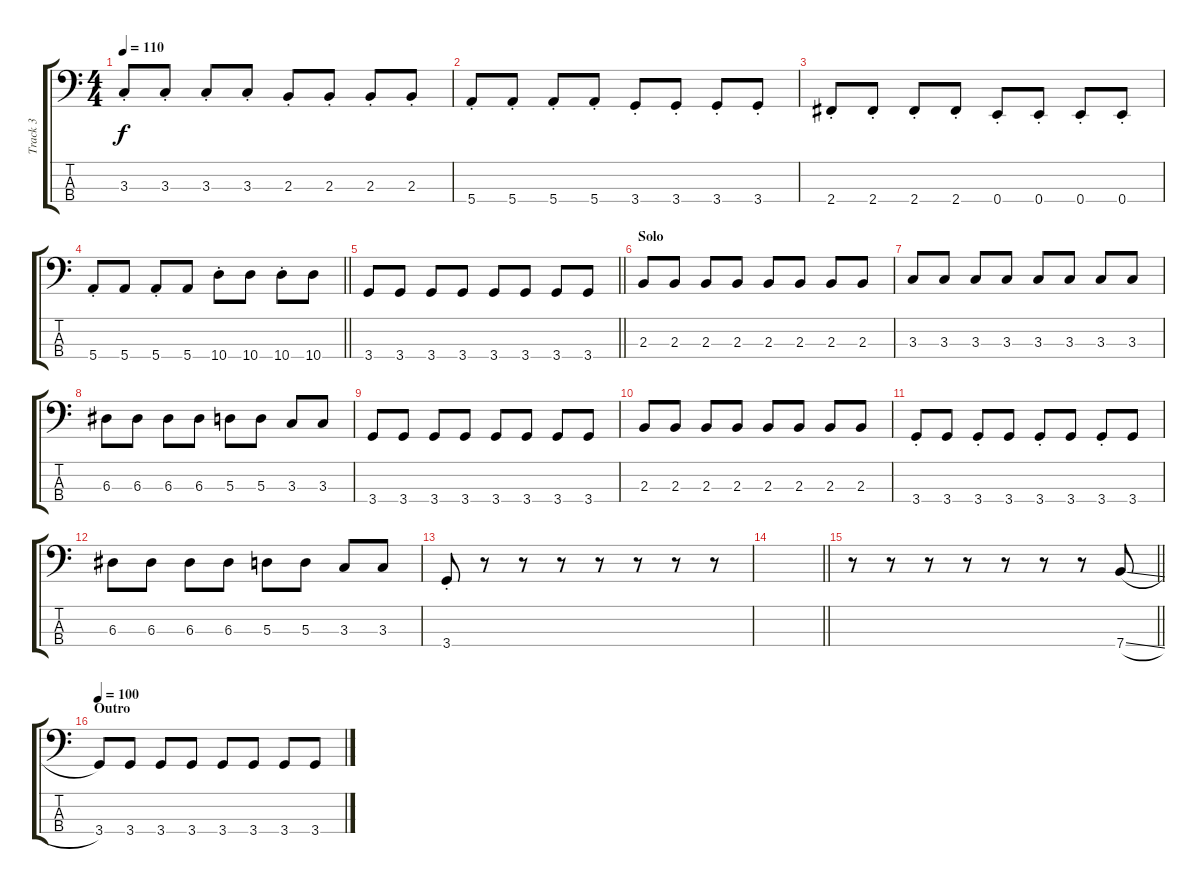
\track ("Track 3" "Track 3") {instrument electricbassfinger}
\staff {score tabs}
\tuning (G2 D2 A1 E1) {hide}
\ts (4 4)
\tempo 110
\clef f4
\ks c
3.3{st}.8{dy f} 3.3{st}.8 3.3{st}.8 3.3{st}.8 2.3{st}.8 2.3{st}.8 2.3{st}.8 2.3{st}.8 |
5.4{st}.8 5.4{st}.8 5.4{st}.8 5.4{st}.8 3.4{st}.8 3.4{st}.8 3.4{st}.8 3.4{st}.8 |
2.4{st}.8 2.4{st}.8 2.4{st}.8 2.4{st}.8 0.4{st}.8 0.4{st}.8 0.4{st}.8 0.4{st}.8 |
\barLineRight lightlight
5.4{st}.8 5.4.8 5.4{st}.8 5.4.8 10.4{st}.8 10.4.8 10.4{st}.8 10.4.8 |
\barLineRight lightlight
3.4.8 3.4.8 3.4.8 3.4.8 3.4.8 3.4.8 3.4.8 3.4.8 |
\section ("" "Solo")
2.3.8 2.3.8 2.3.8 2.3.8 2.3.8 2.3.8 2.3.8 2.3.8 |
3.3.8 3.3.8 3.3.8 3.3.8 3.3.8 3.3.8 3.3.8 3.3.8 |
6.3.8 6.3.8 6.3.8 6.3.8 5.3.8 5.3.8 3.3.8 3.3.8 |
3.4.8 3.4.8 3.4.8 3.4.8 3.4.8 3.4.8 3.4.8 3.4.8 |
2.3.8 2.3.8 2.3.8 2.3.8 2.3.8 2.3.8 2.3.8 2.3.8 |
3.4{st}.8 3.4.8 3.4{st}.8 3.4.8 3.4{st}.8 3.4.8 3.4{st}.8 3.4.8 |
6.3.8 6.3.8 6.3.8 6.3.8 5.3.8 5.3.8 3.3.8 3.3.8 |
3.4{st}.8 r.8 r.8 r.8 r.8 r.8 r.8 r.8 |
\barLineRight lightlight
|
\barLineRight lightlight
r.8 r.8 r.8 r.8 r.8 r.8 r.8 7.4{sl}.8 |
\section ("" "Outro")
\tempo 100
3.4.8 3.4.8 3.4.8 3.4.8 3.4.8 3.4.8 3.4.8 3.4.8
